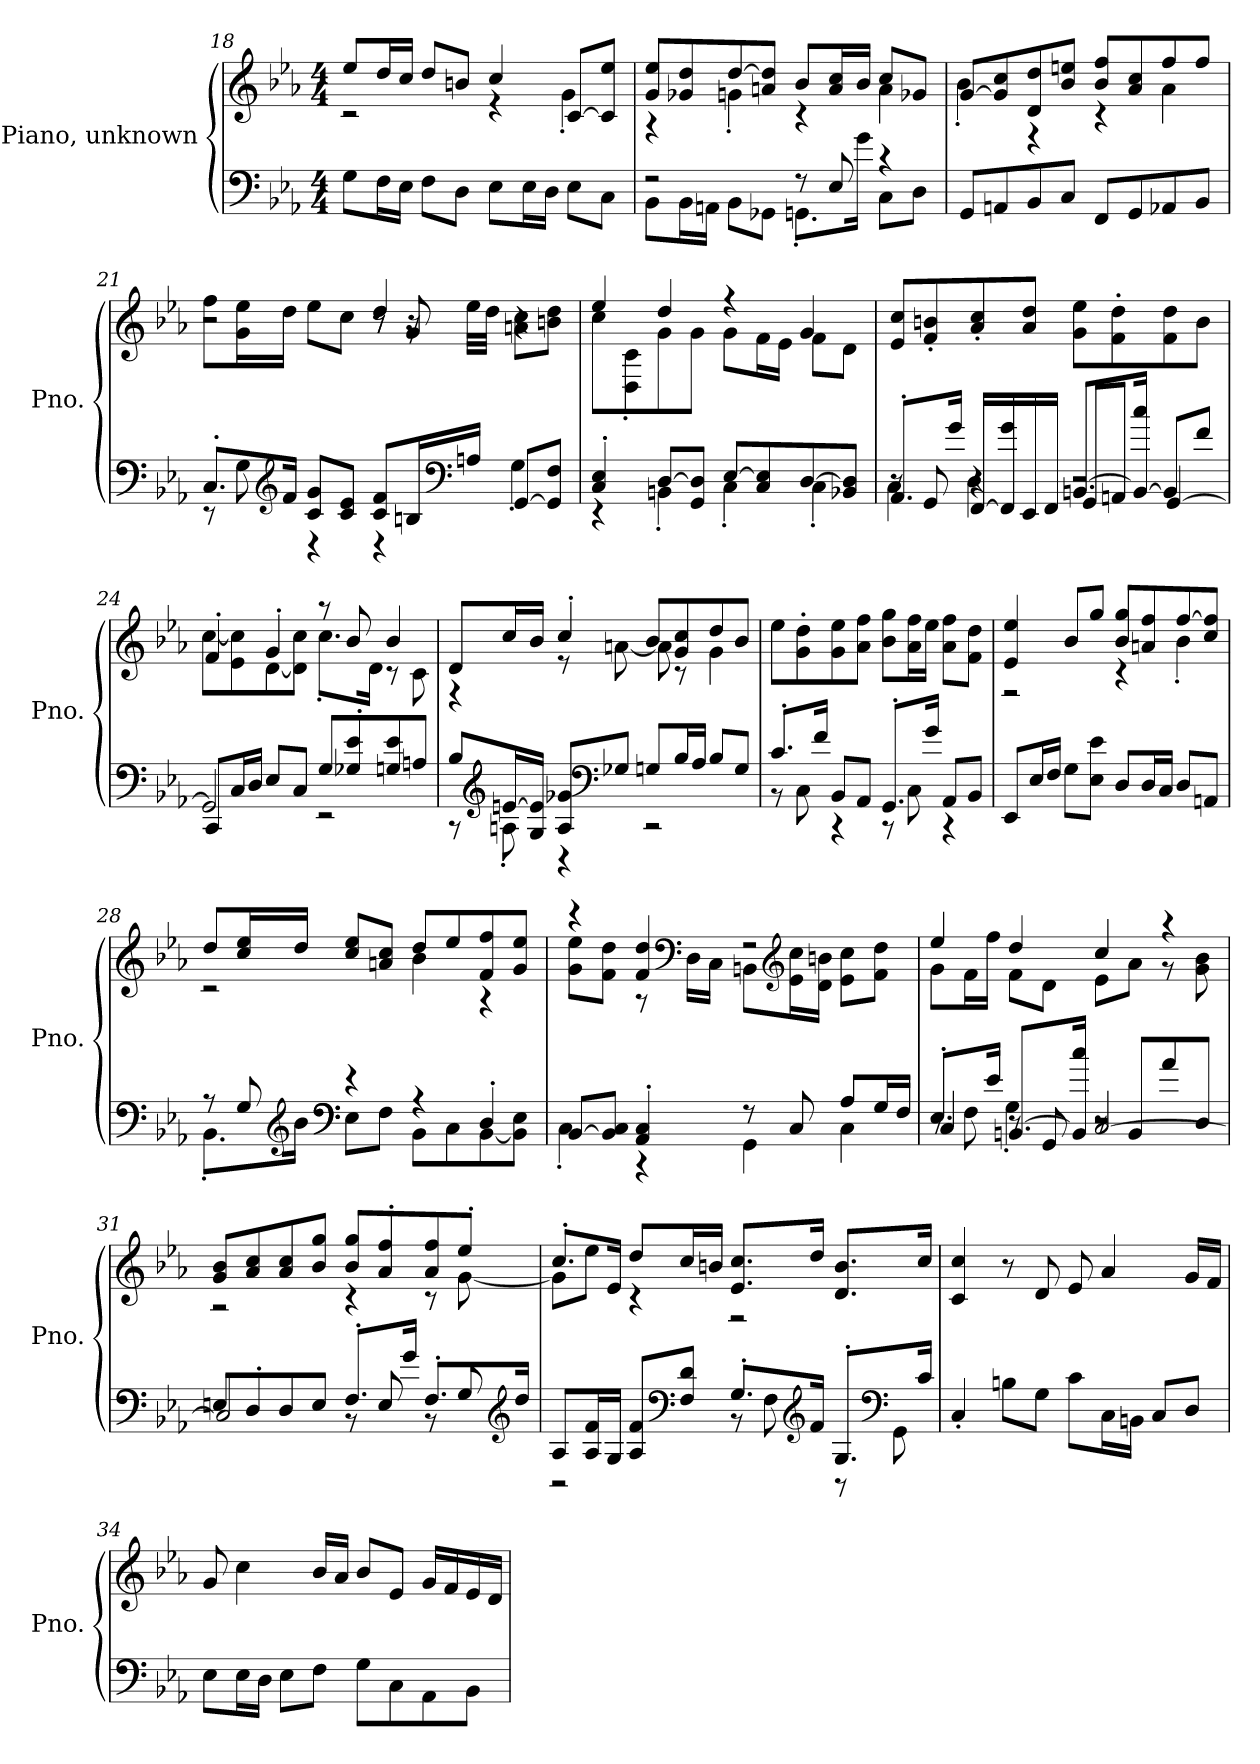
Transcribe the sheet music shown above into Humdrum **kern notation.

**kern	**kern
*part1	*part1
*staff2	*staff1
*I"Piano, unknown	*
*I'Pno.	*
!!LO:LB:g=z
*clefF4	*clefG2
*k[b-e-a-]	*k[b-e-a-]
*M4/4	*M4/4
=18	=18
*	*^
8G\L	8ee-/L	2r
16F\L	16dd/L	.
16E-\JJ	16cc/JJ	.
8F\L	8dd/L	.
8D\J	8bn/J	.
8E-\L	4cc/	4r
16E-\L	.	.
16D\JJ	.	.
8E-\L	[8c/L	4g'\
8C\J	8c/] 8ee-/J	.
=19	=19	=19
*^	*	*
2r	8BB-\L	8g/ 8ee-/L	4r
.	16BB-\L	8g-X/ 8dd/	.
.	16AAn\JJ	.	.
.	8BB-\L	[8dd/	4gn'\
.	8GG-X\J	8an/ 8dd/]J	.
8r	8.GGn'\L	8b-/L	4r
8E-/	.	16a/ 16cc/L	.
.	16g\Jk	16b-/JJ	.
4r	8C\L	8cc/L	4a\
.	8D\J	8g-X/J	.
*v	*v	*	*
=20	=20	=20
8GG/L	[8g/L	4b-'\
8AAn/	8g/] 8cc/	.
8BB-/	8d/ 8dd/	4r
8C/J	8b-/ 8een/J	.
8FF/L	8b-/ 8ff/L	4r
8GG/	8a-/ 8cc/	.
8AA-X/	8ff/	4a-\
8BB-/J	8ff/J	.
!!LO:LB:g=z
=21	=21	=21
*^	*	*^
8.C'/L	8r	2r	8ff\L	2r
.	8G\	.	16g\ 16ee-\L	.
*clefG2	*	*	*	*
16f/Jk	.	.	16dd\JJ	.
8c/ 8g/L	4r	.	8ee-\L	.
8c/ 8e-/J	.	.	8cc\J	.
8c/ 8f/L	4r	4dd/	8r	8r
16Bn/L	.	.	16r	8g/
*clefF4	*	*	*	*
16An/JJ	.	.	32ee-\LLL	.
.	.	.	32dd\JJJ	.
[8GG/L	4G'\	4r	8an\ 8cc\L	4r
8GG/] 8F/J	.	.	8bn\ 8dd\J	.
*	*	*	*v	*v
=22	=22	=22	=22
4C/' 4E-/'	4r	4ee-/	8cc\L
.	.	.	8D\' 8c\'
[8D/L	4BBn'\	4dd/	8g\
8GG/ 8D/]J	.	.	8g\J
[8E-/L	4C'\	4r	8g\L
8C/ 8E-/]	.	.	16f\L
.	.	.	16e-\JJ
[8D/	4C'\	4g/	8f\L
8BB-X/ 8D/]J	.	.	8d\J
*	*	*v	*v
!!LO:LB:g=z
=23	=23	=23
*	*^	*
8.AA-'/L	4C\	8r	8e-/ 8cc/L
.	.	8GG/	8f/' 8bn/'
16g/Jk	.	.	.
[16FF/LL	4D\	4r	8a-/' 8cc/'
16FF/] 16g/	.	.	.
16EE-/	.	.	8a-/ 8dd/J
16FF/JJ	.	.	.
[8.BBn/L	2r	8GG/L	8g\ 8ee-\L
.	.	8AAn/J	8f\' 8dd\'
16BB/_ 16cc/Jk	.	.	.
8BB/L]	.	[4GG/	8f\ 8dd\
8f/J	.	.	8b\J
*	*v	*v	*
=24	=24	=24
*	*	*^
8CC/L	2GG/]	4f'/	[8cc\L
16C/L	.	.	8e-\ 8cc\]
16D/JJ	.	.	.
8E-/L	.	4g'/	[8d\
8C/J	.	.	8d\] 8cc\J
8G/L	2r	8r	8.cc'\L
8G-X/' 8e-/'	.	8b-/	.
.	.	.	16d\Jk
8Gn/ 8e-/	.	4b-/	8r
8An/J	.	.	8c\
!!LO:LB:g=z	!!
=25	=25	=25	=25
8B-/L	8r	8d/L	4r
*clefG2	*	*	*
[16en/L	8An'\	16cc/L	.
16G/ 16e/]JJ	.	16b-/JJ	.
8A/ 8g-X/L	4r	4cc'/	8r
*clefF4	*	*	*
8G-X/J	.	.	[8an\
8Gn/L	2r	8b-/L	8a\]
16B-/L	.	8g/ 8cc/	8r
16A/JJ	.	.	.
8B-/L	.	8dd/	4g\
8G/J	.	8b-/J	.
*	*	*v	*v
=26	=26	=26
8.c'/L	8r	8ee-\L
.	8C\	8g\' 8dd\'
16f/Jk	.	.
8BB-/L	4r	8g\ 8ee-\
8AA-/J	.	8a-\ 8ff\J
8.GG'/L	8r	8b-\ 8gg\L
.	8C\	16a-\ 16ff\L
16g/Jk	.	16ee-\JJ
8AA-/L	4r	8a-\ 8ff\L
8BB-/J	.	8f\ 8dd\J
*v	*v	*
=27	=27
*	*^
8EE-/L	4e-/ 4ee-/	2r
16E-/L	.	.
16F/JJ	.	.
8G\L	8b-/L	.
8E-\ 8e-\J	8gg/J	.
8D/L	8b-/ 8gg/L	4r
16D/L	8an/ 8ff/	.
16C/JJ	.	.
8D/L	[8ff/	4b-'\
8AAn/J	8cc/ 8ff/]J	.
!!LO:LB:g=z	!!
=28	=28	=28
*^	*	*
8r	8.BB-'\L	8dd/L	2r
8G/	.	16cc/ 16ee-/L	.
*clefG2	*	*	*
.	16b-\Jk	16dd/JJ	.
*clefF4	*	*	*
4r	8E-\L	8cc/ 8ee-/L	.
.	8F\J	8an/ 8cc/J	.
4r	8BB-\L	8dd/L	4b-\
.	8C\	8ee-/	.
4D'/	[8BB-\	8f/ 8ff/	4r
.	8BB-\] 8E-\J	8g/ 8ee-/J	.
=29	=29	=29	=29
[8BB-/L	4C'\	4r	8g\ 8ee-\L
8BB-/] 8C/J	.	.	8f\ 8dd\J
4AA-/' 4C/'	4r	4f/ 4dd/	8r
*	*	*clefF4	*
.	.	.	16D\LL
.	.	.	16C\JJ
8r	4GG\	2r	8BBn\L
*	*	*clefG2	*
8C/	.	.	16e-\ 16cc\L
.	.	.	16d\ 16bn\JJ
8A-/L	4C\	.	8e-\ 8cc\L
16G/L	.	.	8f\ 8dd\J
16F/JJ	.	.	.
!!LO:PB:g=z	!!
=30	=30	=30	=30
*	*^	*	*
8.E-'/L	8r	4C/	4ee-/	8g\L
.	8F\	.	.	16f\L
16e-/Jk	.	.	.	16ff\JJ
[8.BBn/L	4G'\	8r	4dd/	8f\L
.	.	8GG/	.	8d\J
16BB/] 16cc/Jk	.	.	.	.
8r	2r	[2C/	4cc/	8e-\L
8BB/L	.	.	.	8a-\J
8a-/	.	.	4r	8r
8D/J	.	.	.	8g\ 8b-\
*	*v	*v	*	*
=31	=31	=31	=31
8En/L	2C/]	8g/ 8b-/L	2r
8D'/	.	8a-/ 8cc/	.
8D/	.	8a-/ 8cc/	.
8E/J	.	8b-/ 8gg/J	.
8.F'/L	8r	8b-/ 8gg/L	4r
.	8E/	8a-/' 8ff/'	.
16g/Jk	.	.	.
8.F'/L	8r	8a-/ 8ff/	8r
.	8G/	8ee-'/J	[8g\
*clefG2	*	*	*
16dd/Jk	.	.	.
!!LO:LB:g=z	!!
=32	=32	=32	=32
8A-/L	2r	8.cc'/L	8g\L]
16A-/ 16f/L	.	.	8ee-\J
16G/JJ	.	16e-/Jk	.
8A-/ 8f/L	.	8dd/L	4r
*clefF4	*	*	*
8F/ 8d/J	.	16cc/L	.
.	.	16bn/JJ	.
8.G'/L	8r	8.e-/ 8.cc/L	2r
.	8F\	.	.
*clefG2	*	*	*
16f/Jk	.	16dd/Jk	.
8.G'/L	8r	8.d/ 8.b/L	.
*clefF4	*	*	*
.	8GG\	.	.
16c/Jk	.	16cc/Jk	.
*v	*v	*	*
*	*v	*v
=33	=33
4C'/	4c/ 4cc/
8Bn\L	8r
8G\J	8d/
8c\L	8e-/
16C\L	4a-/
16BBn\JJ	.
8C/L	.
8D/J	16g/LL
.	16f/JJ
=34	=34
8E-\L	8g/
16E-\L	4cc\
16D\JJ	.
8E-\L	.
8F\J	16b-/LL
.	16a-/JJ
8G\L	8b-/L
8C\	8e-/J
8AA-\	16g/LL
.	16f/
8BB-\J	16e-/
.	16d/JJ
=	=
*-	*-
